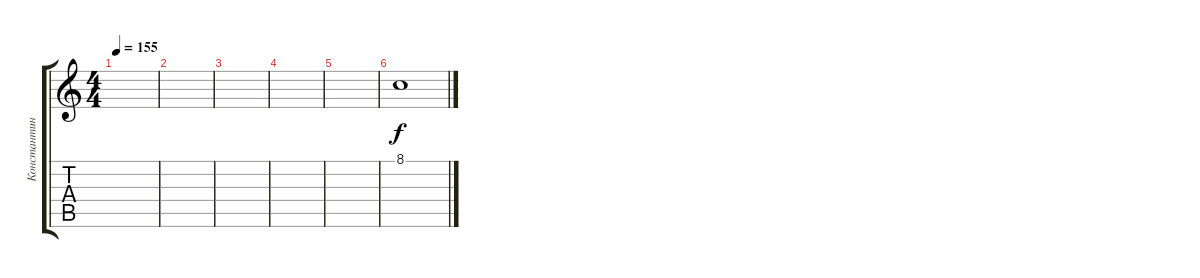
\track ("Константин Бекрев (Roland juno DI)" "Константин") {instrument tubularbells}
\staff {score tabs}
\tuning (E4 B3 G3 D3 A2 E2) {hide}
\ts (4 4)
\tempo 155
\clef g2
\ks c
|
|
|
|
|
8.1.1
